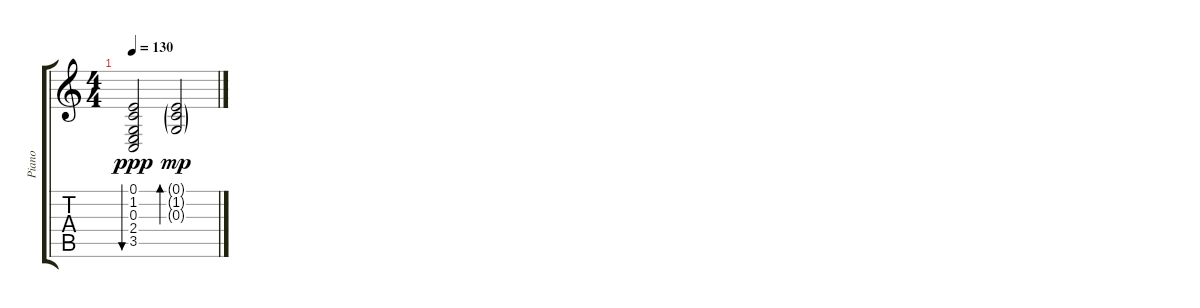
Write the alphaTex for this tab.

\track ("Piano" "Piano") {instrument brightacousticpiano}
\staff {score tabs}
\tuning (E4 B3 G3 D3 A2 E2) {hide}
\ts (4 4)
\tempo 130
\clef g2
\ks c
(0.1 1.2 0.3 2.4 3.5).2{bu 240 dy ppp} (0.1{g} 1.2{g} 0.3{g}).2{bd 60 dy mp}
